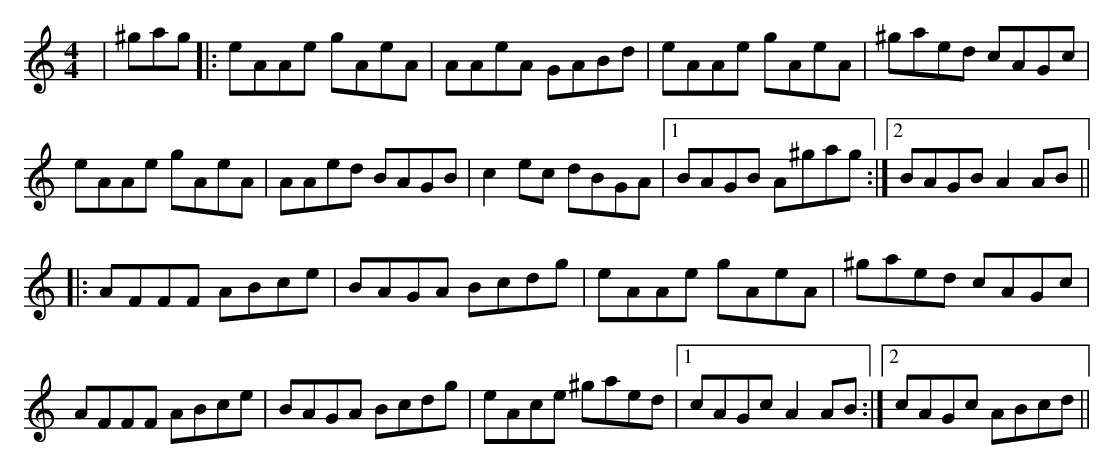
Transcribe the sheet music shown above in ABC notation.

X:1
M:4/4
K:Amin
|^gag|:eAAe gAeA|AAeA GABd|eAAe gAeA|^gaed cAGc|
eAAe gAeA|AAed BAGB|c2ec dBGA|1 BAGB A^gag:|2 BAGB A2AB||
|:AFFF ABce|BAGA Bcdg|eAAe gAeA|^gaed cAGc|
AFFF ABce|BAGA Bcdg|eAce ^gaed|1 cAGc A2AB:|2 cAGc ABcd||
